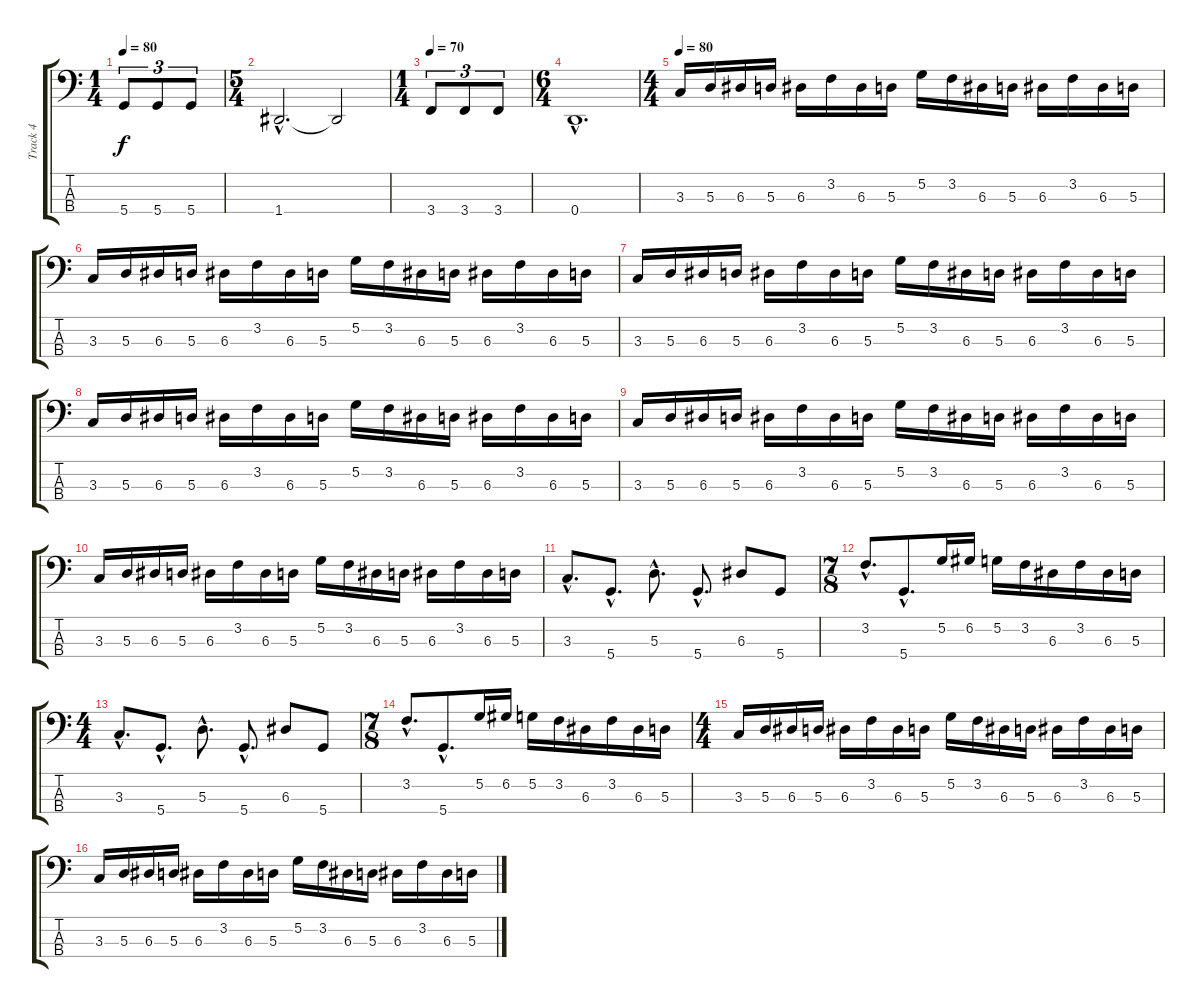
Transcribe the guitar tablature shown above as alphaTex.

\track ("Track 4" "Track 4") {instrument electricbasspick}
\staff {score tabs}
\tuning (G2 D2 A1 D1) {hide}
\ts (1 4)
\tempo 80
\clef f4
\ks c
5.4.8{tu (3 2) dy f instrument electricbasspick} 5.4.8{tu (3 2)} 5.4.8{tu (3 2)} |
\ts (5 4)
1.4{hac}.2{d} 1.4{t}.2 |
\ts (1 4)
\tempo 70
3.4.8{tu (3 2)} 3.4.8{tu (3 2)} 3.4.8{tu (3 2)} |
\ts (6 4)
0.4{hac}.1{d} |
\ts (4 4)
\tempo 80
3.3.16 5.3.16 6.3.16 5.3.16 6.3.16 3.2.16 6.3.16 5.3.16 5.2.16 3.2.16 6.3.16 5.3.16 6.3.16 3.2.16 6.3.16 5.3.16 |
3.3.16 5.3.16 6.3.16 5.3.16 6.3.16 3.2.16 6.3.16 5.3.16 5.2.16 3.2.16 6.3.16 5.3.16 6.3.16 3.2.16 6.3.16 5.3.16 |
3.3.16 5.3.16 6.3.16 5.3.16 6.3.16 3.2.16 6.3.16 5.3.16 5.2.16 3.2.16 6.3.16 5.3.16 6.3.16 3.2.16 6.3.16 5.3.16 |
3.3.16 5.3.16 6.3.16 5.3.16 6.3.16 3.2.16 6.3.16 5.3.16 5.2.16 3.2.16 6.3.16 5.3.16 6.3.16 3.2.16 6.3.16 5.3.16 |
3.3.16 5.3.16 6.3.16 5.3.16 6.3.16 3.2.16 6.3.16 5.3.16 5.2.16 3.2.16 6.3.16 5.3.16 6.3.16 3.2.16 6.3.16 5.3.16 |
3.3.16 5.3.16 6.3.16 5.3.16 6.3.16 3.2.16 6.3.16 5.3.16 5.2.16 3.2.16 6.3.16 5.3.16 6.3.16 3.2.16 6.3.16 5.3.16 |
3.3{hac}.8{d} 5.4{hac}.8{d} 5.3{hac}.8{d} 5.4{hac}.8{d} 6.3.8 5.4.8 |
\ts (7 8)
3.2{hac}.8{d} 5.4{hac}.8{d} 5.2.16 6.2.16 5.2.16 3.2.16 6.3.16 3.2.16 6.3.16 5.3.16 |
\ts (4 4)
3.3{hac}.8{d} 5.4{hac}.8{d} 5.3{hac}.8{d} 5.4{hac}.8{d} 6.3.8 5.4.8 |
\ts (7 8)
3.2{hac}.8{d} 5.4{hac}.8{d} 5.2.16 6.2.16 5.2.16 3.2.16 6.3.16 3.2.16 6.3.16 5.3.16 |
\ts (4 4)
3.3.16 5.3.16 6.3.16 5.3.16 6.3.16 3.2.16 6.3.16 5.3.16 5.2.16 3.2.16 6.3.16 5.3.16 6.3.16 3.2.16 6.3.16 5.3.16 |
3.3.16 5.3.16 6.3.16 5.3.16 6.3.16 3.2.16 6.3.16 5.3.16 5.2.16 3.2.16 6.3.16 5.3.16 6.3.16 3.2.16 6.3.16 5.3.16
